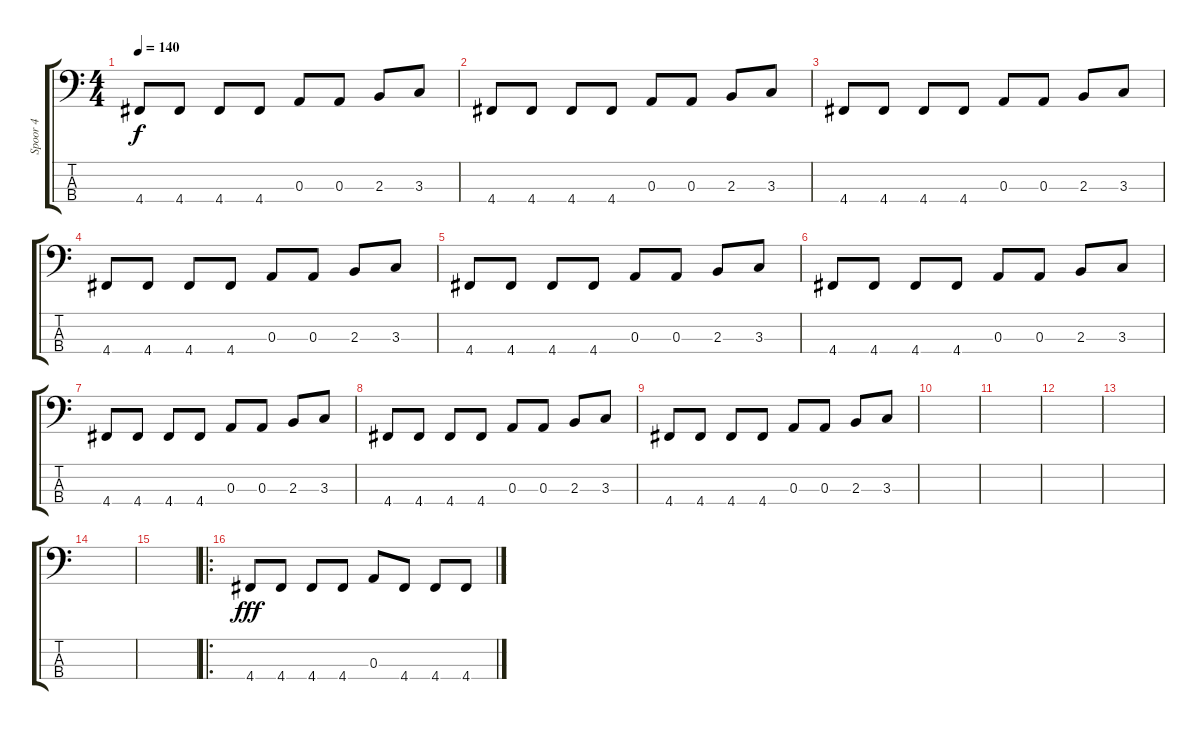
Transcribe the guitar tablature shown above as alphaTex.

\track ("Spoor 4" "Spoor 4") {instrument electricbassfinger}
\staff {score tabs}
\tuning (G2 D2 A1 D1) {hide}
\ts (4 4)
\tempo 140
\clef f4
\ks c
4.4.8{dy f} 4.4.8 4.4.8 4.4.8 0.3.8 0.3.8 2.3.8 3.3.8 |
4.4.8 4.4.8 4.4.8 4.4.8 0.3.8 0.3.8 2.3.8 3.3.8 |
4.4.8 4.4.8 4.4.8 4.4.8 0.3.8 0.3.8 2.3.8 3.3.8 |
4.4.8 4.4.8 4.4.8 4.4.8 0.3.8 0.3.8 2.3.8 3.3.8 |
4.4.8 4.4.8 4.4.8 4.4.8 0.3.8 0.3.8 2.3.8 3.3.8 |
4.4.8 4.4.8 4.4.8 4.4.8 0.3.8 0.3.8 2.3.8 3.3.8 |
4.4.8 4.4.8 4.4.8 4.4.8 0.3.8 0.3.8 2.3.8 3.3.8 |
4.4.8 4.4.8 4.4.8 4.4.8 0.3.8 0.3.8 2.3.8 3.3.8 |
4.4.8 4.4.8 4.4.8 4.4.8 0.3.8 0.3.8 2.3.8 3.3.8 |
|
|
|
|
|
|
\ro
4.4.8{dy fff} 4.4.8 4.4.8 4.4.8 0.3.8 4.4.8 4.4.8 4.4.8
